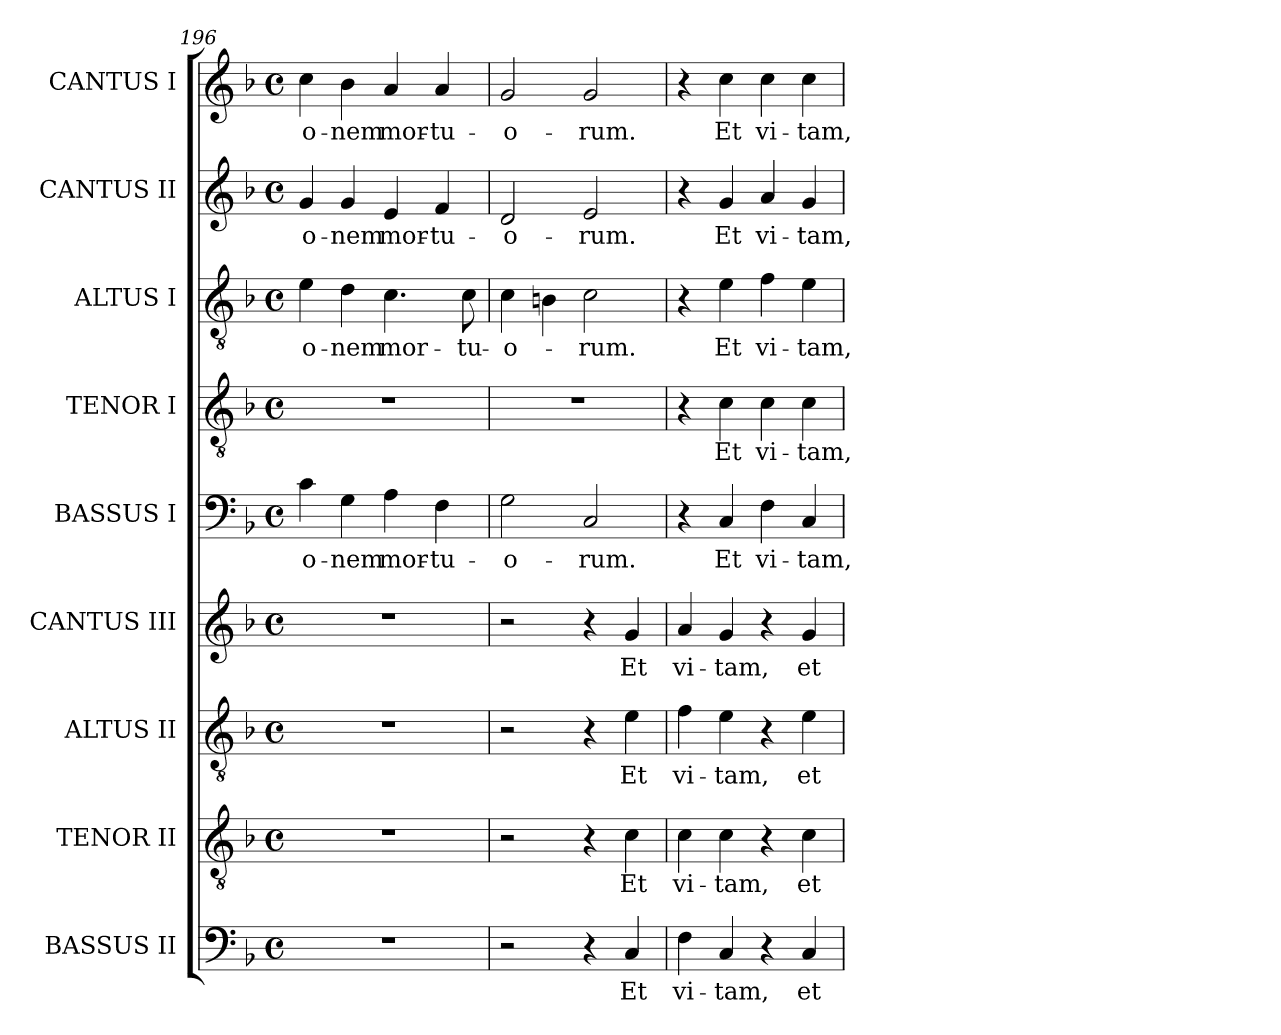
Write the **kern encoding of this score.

**kern	**text	**kern	**text	**kern	**text	**kern	**text	**kern	**text	**kern	**text	**kern	**text	**kern	**text	**kern	**text
*part9	*part9	*part8	*part8	*part7	*part7	*part6	*part6	*part5	*part5	*part4	*part4	*part3	*part3	*part2	*part2	*part1	*part1
*staff9	*staff9	*staff8	*staff8	*staff7	*staff7	*staff6	*staff6	*staff5	*staff5	*staff4	*staff4	*staff3	*staff3	*staff2	*staff2	*staff1	*staff1
*I"BASSUS II	*	*I"TENOR II	*	*I"ALTUS II	*	*I"CANTUS III	*	*I"BASSUS I	*	*I"TENOR I	*	*I"ALTUS I	*	*I"CANTUS II	*	*I"CANTUS I	*
*I'B. II	*	*I'T. II	*	*I'A. II	*	*I'C. III	*	*I'B. I	*	*I'T. I	*	*I'A. I	*	*I'C. II	*	*I'C. I	*
*clefF4	*	*clefGv2	*	*clefGv2	*	*clefG2	*	*clefF4	*	*clefGv2	*	*clefGv2	*	*clefG2	*	*clefG2	*
*	*	*ITrd7c12	*	*ITrd7c12	*	*	*	*	*	*ITrd7c12	*	*ITrd7c12	*	*	*	*	*
*k[b-]	*	*k[b-]	*	*k[b-]	*	*k[b-]	*	*k[b-]	*	*k[b-]	*	*k[b-]	*	*k[b-]	*	*k[b-]	*
*F:	*	*F:	*	*F:	*	*F:	*	*F:	*	*F:	*	*F:	*	*F:	*	*F:	*
*M4/4	*	*M4/4	*	*M4/4	*	*M4/4	*	*M4/4	*	*M4/4	*	*M4/4	*	*M4/4	*	*M4/4	*
*met(c)	*	*met(c)	*	*met(c)	*	*met(c)	*	*met(c)	*	*met(c)	*	*met(c)	*	*met(c)	*	*met(c)	*
=196	=196	=196	=196	=196	=196	=196	=196	=196	=196	=196	=196	=196	=196	=196	=196	=196	=196
!	!	!	!	!	!	!	!	!	!LO:LY:b:color=#000000	!	!	!	!	!	!	!	!
!	!	!	!	!	!	!	!	!	!	!	!	!	!LO:LY:b:color=#000000	!	!	!	!
!	!	!	!	!	!	!	!	!	!	!	!	!	!	!	!LO:LY:b:color=#000000	!	!
!	!	!	!	!	!	!	!	!	!	!	!	!	!	!	!	!	!LO:LY:b:color=#000000
1r	.	1r	.	1r	.	1r	.	4ci\	-o-	1r	.	4Ei\	-o-	4gi/	-o-	4cci\	-o-
!	!	!	!	!	!	!	!	!	!LO:LY:b:color=#000000	!	!	!	!	!	!	!	!
!	!	!	!	!	!	!	!	!	!	!	!	!	!LO:LY:b:color=#000000	!	!	!	!
!	!	!	!	!	!	!	!	!	!	!	!	!	!	!	!LO:LY:b:color=#000000	!	!
!	!	!	!	!	!	!	!	!	!	!	!	!	!	!	!	!	!LO:LY:b:color=#000000
.	.	.	.	.	.	.	.	4Gi\	-nem	.	.	4Di\	-nem	4gi/	-nem	4b-i\	-nem
!	!	!	!	!	!	!	!	!	!LO:LY:b:color=#000000	!	!	!	!	!	!	!	!
!	!	!	!	!	!	!	!	!	!	!	!	!	!LO:LY:b:color=#000000	!	!	!	!
!	!	!	!	!	!	!	!	!	!	!	!	!	!	!	!LO:LY:b:color=#000000	!	!
!	!	!	!	!	!	!	!	!	!	!	!	!	!	!	!	!	!LO:LY:b:color=#000000
.	.	.	.	.	.	.	.	4Ai\	mor-	.	.	4.Ci\	mor-	4ei/	mor-	4ai/	mor-
!	!	!	!	!	!	!	!	!	!LO:LY:b:color=#000000	!	!	!	!	!	!	!	!
!	!	!	!	!	!	!	!	!	!	!	!	!	!	!	!LO:LY:b:color=#000000	!	!
!	!	!	!	!	!	!	!	!	!	!	!	!	!	!	!	!	!LO:LY:b:color=#000000
.	.	.	.	.	.	.	.	4Fi\	-tu-	.	.	.	.	4fi/	-tu-	4ai/	-tu-
!	!	!	!	!	!	!	!	!	!	!	!	!	!LO:LY:b:color=#000000	!	!	!	!
.	.	.	.	.	.	.	.	.	.	.	.	8Ci\	-tu-	.	.	.	.
=197	=197	=197	=197	=197	=197	=197	=197	=197	=197	=197	=197	=197	=197	=197	=197	=197	=197
!	!	!	!	!	!	!	!	!	!LO:LY:b:color=#000000	!	!	!	!	!	!	!	!
!	!	!	!	!	!	!	!	!	!	!	!	!	!LO:LY:b:color=#000000	!	!	!	!
!	!	!	!	!	!	!	!	!	!	!	!	!	!	!	!LO:LY:b:color=#000000	!	!
!	!	!	!	!	!	!	!	!	!	!	!	!	!	!	!	!	!LO:LY:b:color=#000000
2r	.	2r	.	2r	.	2r	.	2Gi\	-o-	1r	.	4Ci\	-o-	2di/	-o-	2gi/	-o-
.	.	.	.	.	.	.	.	.	.	.	.	4BBni\	.	.	.	.	.
!	!	!	!	!	!	!	!	!	!LO:LY:b:color=#000000	!	!	!	!	!	!	!	!
!	!	!	!	!	!	!	!	!	!	!	!	!	!LO:LY:b:color=#000000	!	!	!	!
!	!	!	!	!	!	!	!	!	!	!	!	!	!	!	!LO:LY:b:color=#000000	!	!
!	!	!	!	!	!	!	!	!	!	!	!	!	!	!	!	!	!LO:LY:b:color=#000000
4r	.	4r	.	4r	.	4r	.	2Ci/	-rum.	.	.	2Ci\	-rum.	2ei/	-rum.	2gi/	-rum.
!	!LO:LY:b:color=#000000	!	!	!	!	!	!	!	!	!	!	!	!	!	!	!	!
!	!	!	!LO:LY:b:color=#000000	!	!	!	!	!	!	!	!	!	!	!	!	!	!
!	!	!	!	!	!LO:LY:b:color=#000000	!	!	!	!	!	!	!	!	!	!	!	!
!	!	!	!	!	!	!	!LO:LY:b:color=#000000	!	!	!	!	!	!	!	!	!	!
4Ci/	Et	4Ci\	Et	4Ei\	Et	4gi/	Et	.	.	.	.	.	.	.	.	.	.
=198	=198	=198	=198	=198	=198	=198	=198	=198	=198	=198	=198	=198	=198	=198	=198	=198	=198
!	!LO:LY:b:color=#000000	!	!	!	!	!	!	!	!	!	!	!	!	!	!	!	!
!	!	!	!LO:LY:b:color=#000000	!	!	!	!	!	!	!	!	!	!	!	!	!	!
!	!	!	!	!	!LO:LY:b:color=#000000	!	!	!	!	!	!	!	!	!	!	!	!
!	!	!	!	!	!	!	!LO:LY:b:color=#000000	!	!	!	!	!	!	!	!	!	!
4Fi\	vi-	4Ci\	vi-	4Fi\	vi-	4ai/	vi-	4r	.	4r	.	4r	.	4r	.	4r	.
!	!LO:LY:b:color=#000000	!	!	!	!	!	!	!	!	!	!	!	!	!	!	!	!
!	!	!	!LO:LY:b:color=#000000	!	!	!	!	!	!	!	!	!	!	!	!	!	!
!	!	!	!	!	!LO:LY:b:color=#000000	!	!	!	!	!	!	!	!	!	!	!	!
!	!	!	!	!	!	!	!LO:LY:b:color=#000000	!	!	!	!	!	!	!	!	!	!
!	!	!	!	!	!	!	!	!	!LO:LY:b:color=#000000	!	!	!	!	!	!	!	!
!	!	!	!	!	!	!	!	!	!	!	!LO:LY:b:color=#000000	!	!	!	!	!	!
!	!	!	!	!	!	!	!	!	!	!	!	!	!LO:LY:b:color=#000000	!	!	!	!
!	!	!	!	!	!	!	!	!	!	!	!	!	!	!	!LO:LY:b:color=#000000	!	!
!	!	!	!	!	!	!	!	!	!	!	!	!	!	!	!	!	!LO:LY:b:color=#000000
4Ci/	-tam,	4Ci\	-tam,	4Ei\	-tam,	4gi/	-tam,	4Ci/	Et	4Ci\	Et	4Ei\	Et	4gi/	Et	4cci\	Et
!	!	!	!	!	!	!	!	!	!LO:LY:b:color=#000000	!	!	!	!	!	!	!	!
!	!	!	!	!	!	!	!	!	!	!	!LO:LY:b:color=#000000	!	!	!	!	!	!
!	!	!	!	!	!	!	!	!	!	!	!	!	!LO:LY:b:color=#000000	!	!	!	!
!	!	!	!	!	!	!	!	!	!	!	!	!	!	!	!LO:LY:b:color=#000000	!	!
!	!	!	!	!	!	!	!	!	!	!	!	!	!	!	!	!	!LO:LY:b:color=#000000
4r	.	4r	.	4r	.	4r	.	4Fi\	vi-	4Ci\	vi-	4Fi\	vi-	4ai/	vi-	4cci\	vi-
!	!LO:LY:b:color=#000000	!	!	!	!	!	!	!	!	!	!	!	!	!	!	!	!
!	!	!	!LO:LY:b:color=#000000	!	!	!	!	!	!	!	!	!	!	!	!	!	!
!	!	!	!	!	!LO:LY:b:color=#000000	!	!	!	!	!	!	!	!	!	!	!	!
!	!	!	!	!	!	!	!LO:LY:b:color=#000000	!	!	!	!	!	!	!	!	!	!
!	!	!	!	!	!	!	!	!	!LO:LY:b:color=#000000	!	!	!	!	!	!	!	!
!	!	!	!	!	!	!	!	!	!	!	!LO:LY:b:color=#000000	!	!	!	!	!	!
!	!	!	!	!	!	!	!	!	!	!	!	!	!LO:LY:b:color=#000000	!	!	!	!
!	!	!	!	!	!	!	!	!	!	!	!	!	!	!	!LO:LY:b:color=#000000	!	!
!	!	!	!	!	!	!	!	!	!	!	!	!	!	!	!	!	!LO:LY:b:color=#000000
4Ci/	et	4Ci\	et	4Ei\	et	4gi/	et	4Ci/	-tam,	4Ci\	-tam,	4Ei\	-tam,	4gi/	-tam,	4cci\	-tam,
=	=	=	=	=	=	=	=	=	=	=	=	=	=	=	=	=	=
*-	*-	*-	*-	*-	*-	*-	*-	*-	*-	*-	*-	*-	*-	*-	*-	*-	*-
